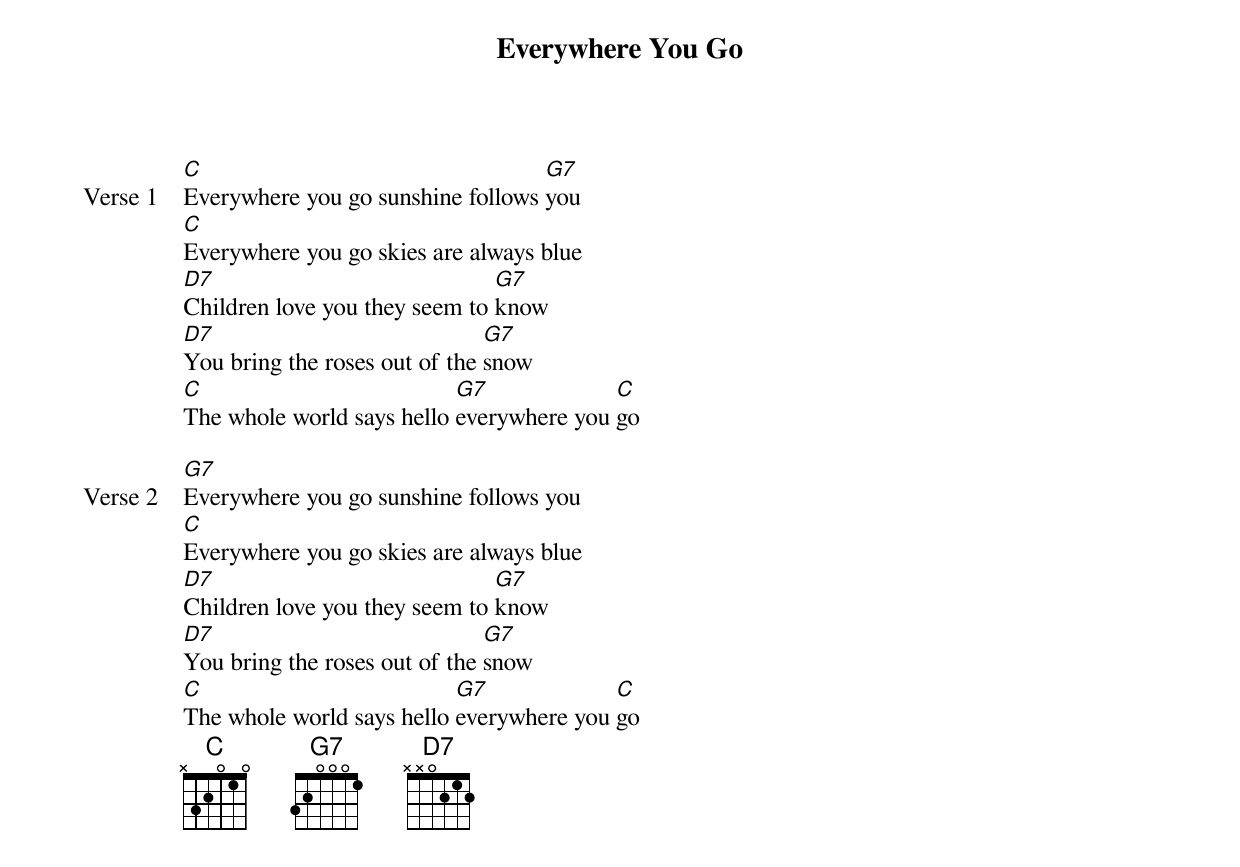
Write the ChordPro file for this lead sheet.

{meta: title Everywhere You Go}
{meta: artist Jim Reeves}
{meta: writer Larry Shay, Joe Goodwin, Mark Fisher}

{start_of_verse: Verse 1}
[C]Everywhere you go sunshine follows [G7]you
[C]Everywhere you go skies are always blue
[D7]Children love you they seem to [G7]know
[D7]You bring the roses out of the [G7]snow
[C]The whole world says hello [G7]everywhere you [C]go
{end_of_verse}

{start_of_verse: Verse 2}
[G7]Everywhere you go sunshine follows you
[C]Everywhere you go skies are always blue
[D7]Children love you they seem to [G7]know
[D7]You bring the roses out of the [G7]snow
[C]The whole world says hello [G7]everywhere you [C]go
{end_of_verse}
